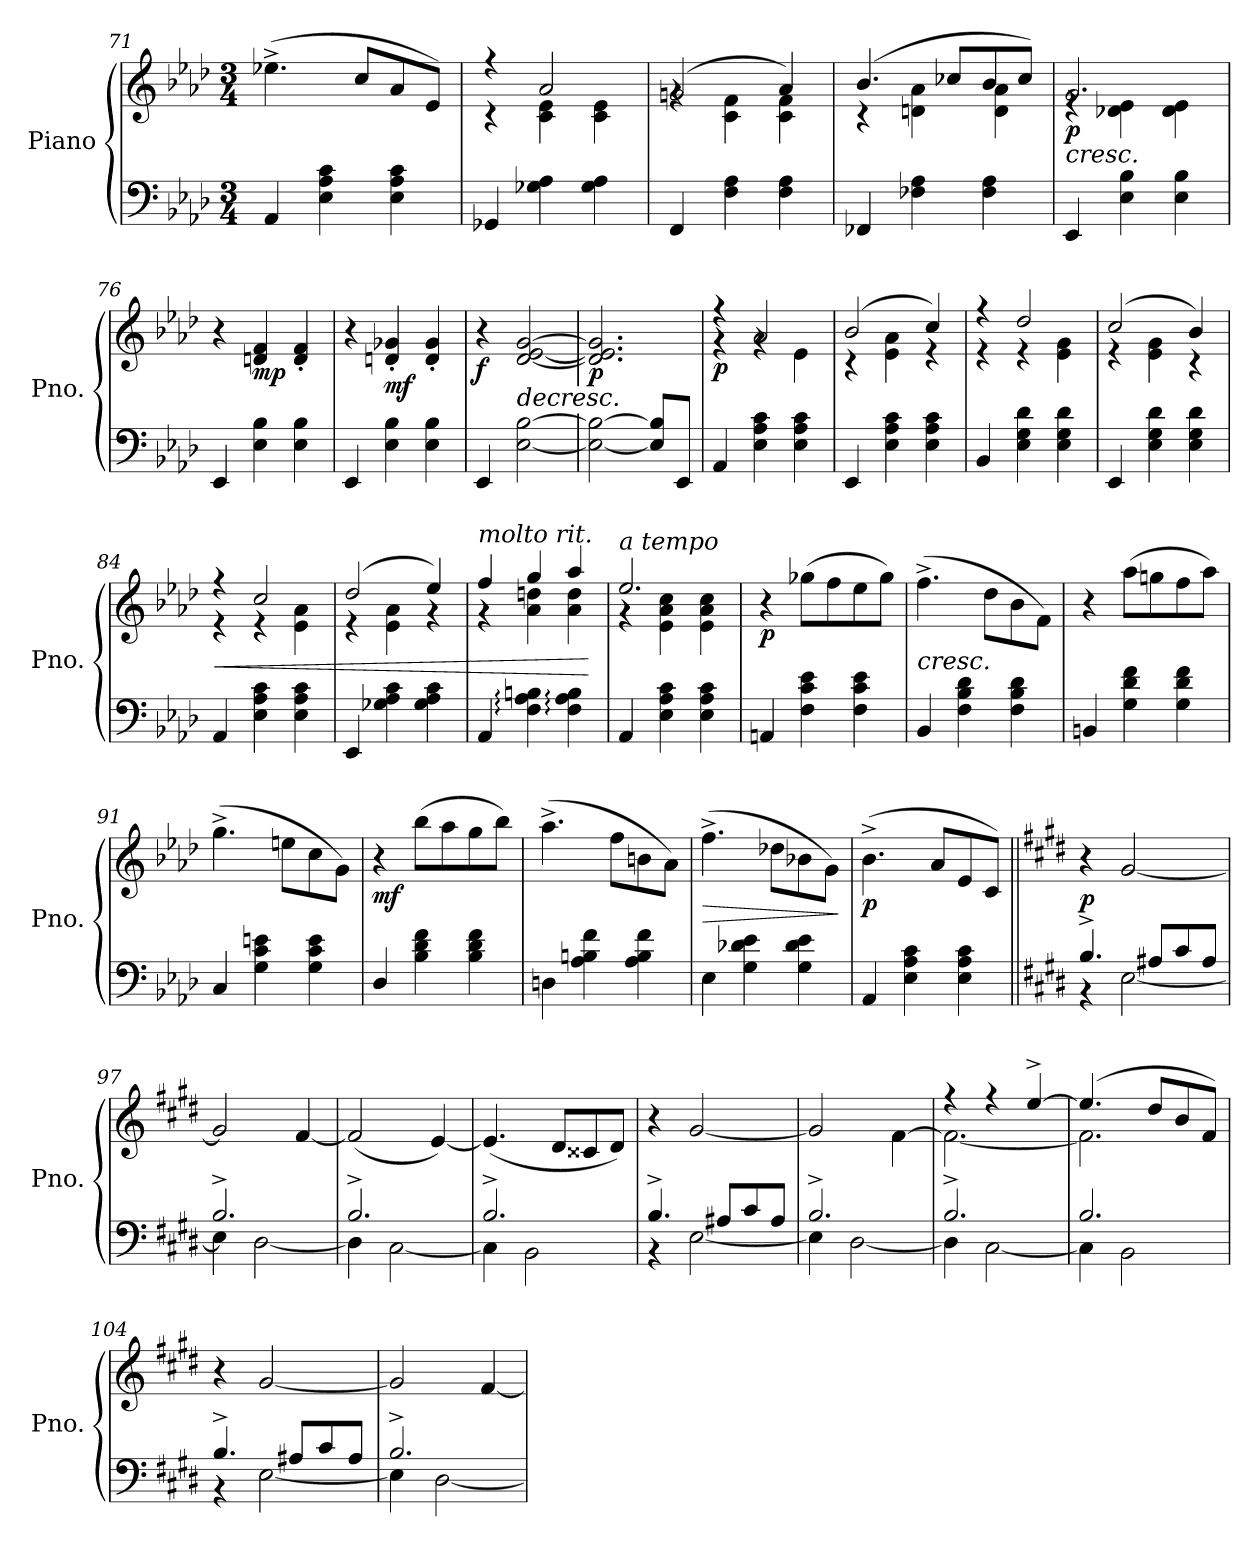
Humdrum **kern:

**kern	**kern	**dynam
*part1	*part1	*part1
*staff2	*staff1	*staff1/2
*I"Piano	*	*
*I'Pno.	*	*
!!LO:LB:g=z
*clefF4	*clefG2	*
*k[b-e-a-d-]	*k[b-e-a-d-]	*
*M3/4	*M3/4	*
=71	=71	=71
4AA-/	(>4.ee-X^\	.
4E-\< 4A-\< 4c\<	.	.
.	8cc/L	.
4E-\ 4A-\ 4c\	8a-/	.
.	8e-/J)	.
=72	=72	=72
*	*^	*
4GG-X/	4r	4r	.
4G-X\ 4A-\	2a-/	4c\ 4e-\	.
4G-\ 4A-\	.	4c\ 4e-\	.
=73	=73	=73	=73
4FF/	(>2gn/	4rg	.
4F\ 4A-\	.	4c\ 4f\	.
4F\ 4A-\	4a-/)	4c\ 4f\	.
=74	=74	=74	=74
4FF-X/	(>4.b-/	4r	.
4F-X\ 4A-\	.	4dn\ 4a-\	.
.	8cc-X/L	.	.
4F-\ 4A-\	8b-/	4d\ 4a-\	.
.	8cc-/J)	.	.
=75	=75	=75	=75
!	!	!	!LO:HP:b
!	!	!	!LO:DY:n=1:b
4EE-/	2.g/	4re	< p
4E-\<< 4B-\<<	.	4d-X\ 4e-\	.
4E-\ 4B-\	.	4d-\ 4e-\	.
*	*v	*v	*
=76	=76	=76
4EE-i/	4r	.
!	!	!LO:DY:b
4E-i\ 4B-i\	4dni/ 4fi/	mp
4E-i\ 4B-i\	4di/' 4fi/'	.
!!LO:LB:g=z
=77	=77	=77
4EE-i/	4r	.
!	!	!LO:DY:b
4E-i\ 4B-i\	4dni/' 4g-Xi/'	mf
4E-i\ 4B-i\	4di/' 4g-i/'	.
.	.	[
=78	=78	=78
!	!	!LO:DY:b
4EE-i/	4r	f
!	!	!LO:HP:b
[2E-i\ [2B-i\	[2d-i/ [2e-i/ [2gi/	>
=79	=79	=79
!	!	!LO:DY:b
2E-i\_ 2B-i\_	2.d-i/] 2.e-i/] 2.gi/]	p
8E-i/] 8B-i/]L	.	.
8EE-i/J	.	.
.	.	]
=80	=80	=80
*	*^	*
!	!	!	!LO:DY:b
4AA-/	4r	4rg	p
4E-\< 4A-\< 4c\<	2a-/	4rg	.
4E-\ 4A-\ 4c\	.	4e-\	.
=81	=81	=81	=81
4EE-/	(>2b-/	4r	.
4E-\ 4A-\ 4c\	.	4e-\ 4a-\	.
4E-\ 4A-\ 4c\	4cc/)	4r	.
=82	=82	=82	=82
4BB-/	4r	4r	.
4E-\ 4G\ 4d-\	2dd-/	4r	.
4E-\ 4G\ 4d-\	.	4e-\ 4g\	.
=83	=83	=83	=83
4EE-/	(>2cc/	4r	.
4E-\ 4G\ 4d-\	.	4e-\ 4g\	.
4E-\ 4G\ 4d-\	4b-/)	4r	.
=84	=84	=84	=84
!	!	!	!LO:HP:b
4AA-/	4r	4r	<
4E-\ 4A-\ 4c\	2cc/	4r	.
4E-\ 4A-\ 4c\	.	4e-\ 4a-\	.
!!LO:PB:g=z	!!
=85	=85	=85	=85
4EE-/	(>2dd-/	4r	.
4G-X\ 4A-\ 4c\	.	4e-\ 4a-\	.
4G-\ 4A-\ 4c\	4ee-/)	4r	.
=86	=86	=86	=86
!	!LO:TX:a:i:t=molto rit.	!	!
4AA-/	4ff/	4r	.
*	*MM158	*	*
4F\: 4A-\: 4Bn\:	4gg/	4a-\: 4ddn\:	.
*	*MM153	*	*
4F\: 4A-\: 4B\:	4aa-/	4a-\: 4dd\:	.
*	*v	*v	*
.	.	[
=87	=87	=87
*	*MM170	*
*	*^	*
!	!LO:TX:a:i:t=a tempo	!	!
4AA-/	2.ee-/	4r	.
4E-\< 4A-\< 4c\<	.	4e-\ 4a-\ 4cc\	.
4E-\ 4A-\ 4c\	.	4e-\ 4a-\ 4cc\	.
=88	=88	=88	=88
!	!	!	!LO:DY:b
*	*v	*v	*
4AAn/	4r	p
4F\< 4c\< 4e-\<	(>8gg-X\L	.
.	8ff\	.
4F\ 4c\ 4e-\	8ee-\	.
.	8gg-\J)	.
=89	=89	=89
!LO:TX:a:i:t=cresc.	!	!
4BB-/	(>4.ff^\	.
4F\< 4B-\< 4d-\<	.	.
.	8dd-\L	.
4F\ 4B-\ 4d-\	8b-\	.
.	8f\J)	.
=90	=90	=90
4BBn/	4r	.
4G\ 4d-\ 4f\	(>8aa-\L	.
.	8ggn\	.
4G\ 4d-\ 4f\	8ff\	.
.	8aa-\J)	.
!!LO:LB:g=z
=91	=91	=91
4C/	(>4.gg^\	.
4G\< 4c\< 4en\<	.	.
.	8een\L	.
4G\ 4c\ 4e\	8cc\	.
.	8g\J)	.
=92	=92	=92
!	!	!LO:DY:b
4D-/	4r	mf
4B-\< 4d-\< 4f\<	(>8bb-\L	.
.	8aa-\	.
4B-\ 4d-\ 4f\	8gg\	.
.	8bb-\J)	.
=93	=93	=93
4Dn\	(>4.aa-^\	.
4A-\< 4Bn\< 4f\<	.	.
.	8ff\L	.
4A-\ 4B\ 4f\	8bn\	.
.	8a-\J)	.
=94	=94	=94
!	!	!LO:HP:b
4E-\	(>4.ff^\	>
4G\< 4d-X\< 4e-\<	.	.
.	8dd-X\L	.
4G\ 4d-\ 4e-\	8b-X\	.
.	8g\J)	.
.	.	]
=95	=95	=95
!	!	!LO:DY:b
4AA-/	(>4.b-^\	p
4E-\ 4A-\ 4c\	.	.
.	8a-/L	.
4E-\ 4A-\ 4c\	8e-/	.
.	8c/J)	.
!!LO:LB:g=z
=96||	=96||	=96||
*k[f#c#g#d#]	*k[f#c#g#d#]	*
*^	*	*
!	!	!	!LO:DY:a=2
4.B^/	4r	4r	p
.	[2E<\	[2g#/	.
8A#X/L	.	.	.
8c#/	.	.	.
8A#/J	.	.	.
=97	=97	=97	=97
2.B^/	4E\]	2g#/]	.
.	[2D#<\	.	.
.	.	[4f#/	.
=98	=98	=98	=98
2.B^/	4D#\]	(<2f#/]	.
.	[2C#<\	.	.
.	.	[4e/)	.
=99	=99	=99	=99
2.B^/	4C#\]	(<4.e/]	.
.	2BB\	.	.
.	.	8d#/L	.
.	.	8c##X/	.
.	.	8d#/J)	.
=100	=100	=100	=100
4.B^/	4r	4r	.
.	[2E\	[2g#/	.
8A#X/L	.	.	.
8c#/	.	.	.
8A#/J	.	.	.
=101	=101	=101	=101
*	*	*^	*
2.B^/	4E\]	2g#/]	4rgyy	.
.	[2D#<\	.	4ryy	.
.	.	4ryy	[4f#<<\	.
!!LO:PB:g=z	!!
=102	=102	=102	=102	=102
2.B^/	4D#\]	4r	2.f#\_	.
.	[2C#<\	4r	.	.
.	.	[4ee^/	.	.
=103	=103	=103	=103	=103
2.B/	4C#\]	(>4.ee/]	2.f#\]	.
.	2BB\	.	.	.
.	.	8dd#/L	.	.
.	.	8b/	.	.
.	.	8f#/J)	.	.
*	*	*v	*v	*
=104	=104	=104	=104
4.B^/	4r	4r	.
.	[2E\	[2g#/	.
8A#X/L	.	.	.
8c#/	.	.	.
8A#/J	.	.	.
=105	=105	=105	=105
2.B^/	4E\]	2g#/]	.
.	[2D#<\	.	.
.	.	[4f#/	.
*v	*v	*	*
=	=	=
*-	*-	*-
